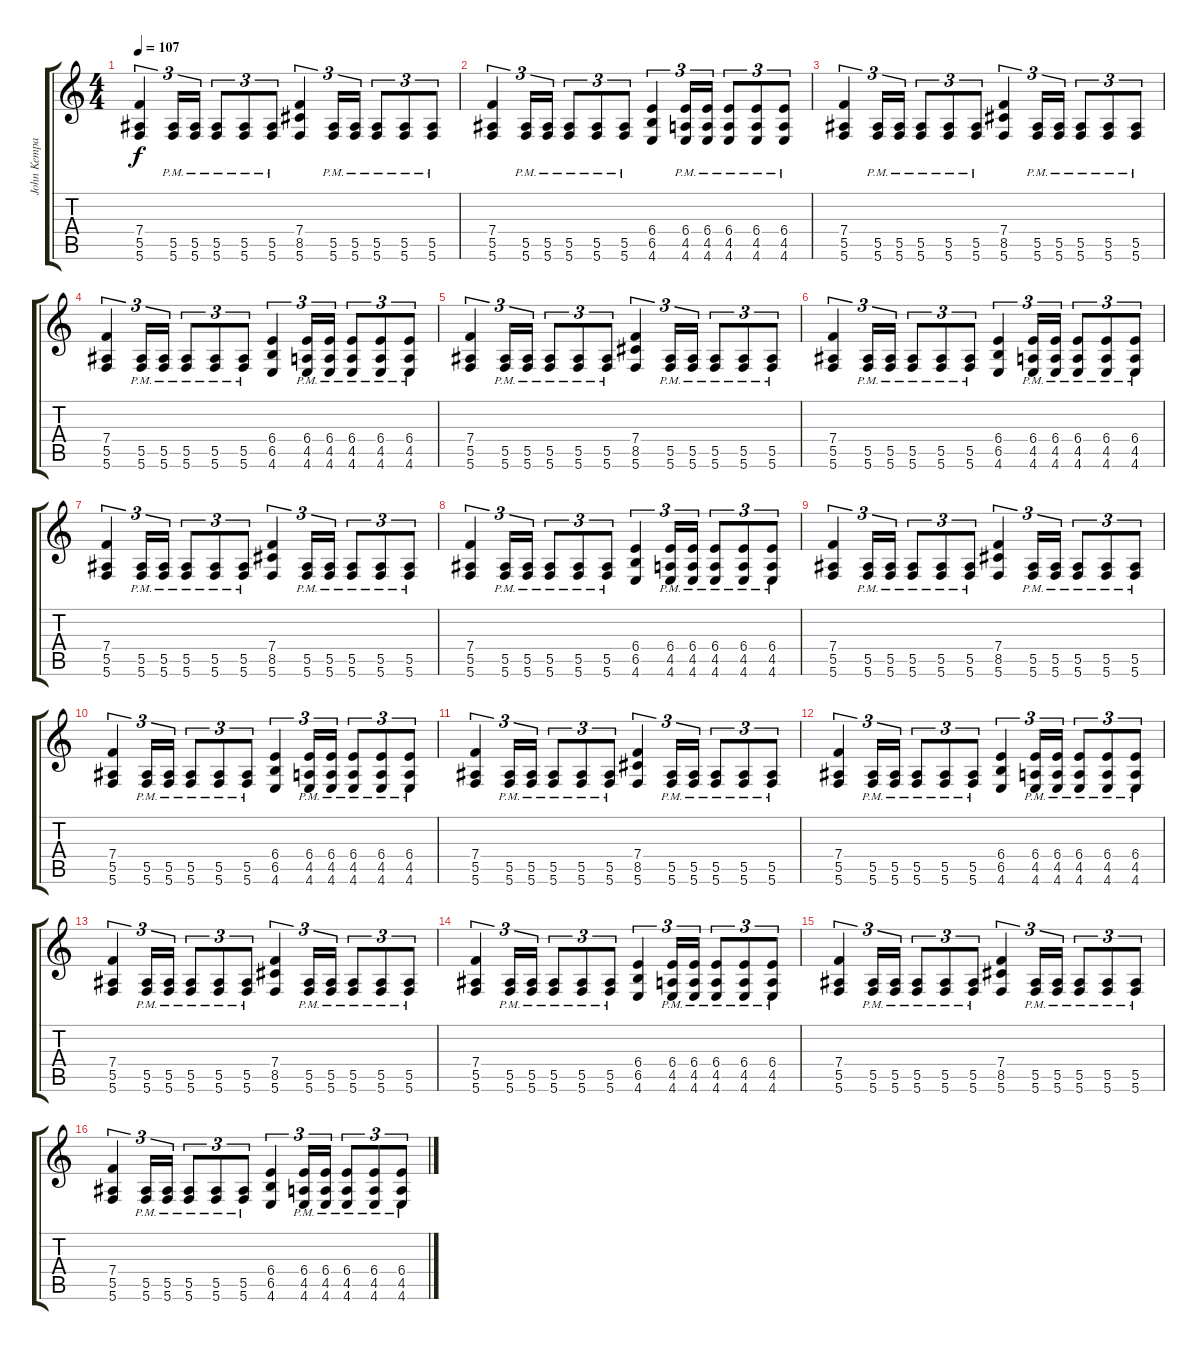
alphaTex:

\track ("John Kempainen (Rhythm Guitar)" "John Kempa") {instrument distortionguitar}
\staff {score tabs}
\tuning (C4 G3 Eb3 Bb2 F2 C2) {hide}
\ts (4 4)
\tempo 107
\clef g2
\ks c
(7.4 5.5 5.6).4{tu (3 2) dy f} (5.5{pm} 5.6{pm}).16{tu (3 2)} (5.5{pm} 5.6{pm}).16{tu (3 2)} (5.5{pm} 5.6{pm}).8{tu (3 2)} (5.5{pm} 5.6{pm}).8{tu (3 2)} (5.5{pm} 5.6{pm}).8{tu (3 2)} (7.4 8.5 5.6).4{tu (3 2)} (5.5{pm} 5.6{pm}).16{tu (3 2)} (5.5{pm} 5.6{pm}).16{tu (3 2)} (5.5{pm} 5.6{pm}).8{tu (3 2)} (5.5{pm} 5.6{pm}).8{tu (3 2)} (5.5{pm} 5.6{pm}).8{tu (3 2)} |
(7.4 5.5 5.6).4{tu (3 2)} (5.5{pm} 5.6{pm}).16{tu (3 2)} (5.5{pm} 5.6{pm}).16{tu (3 2)} (5.5{pm} 5.6{pm}).8{tu (3 2)} (5.5{pm} 5.6{pm}).8{tu (3 2)} (5.5{pm} 5.6{pm}).8{tu (3 2)} (6.4 6.5 4.6).4{tu (3 2)} (6.4{pm} 4.5{pm} 4.6{pm}).16{tu (3 2)} (6.4{pm} 4.5{pm} 4.6{pm}).16{tu (3 2)} (6.4{pm} 4.5{pm} 4.6{pm}).8{tu (3 2)} (6.4{pm} 4.5{pm} 4.6{pm}).8{tu (3 2)} (6.4{pm} 4.5{pm} 4.6{pm}).8{tu (3 2)} |
(7.4 5.5 5.6).4{tu (3 2)} (5.5{pm} 5.6{pm}).16{tu (3 2)} (5.5{pm} 5.6{pm}).16{tu (3 2)} (5.5{pm} 5.6{pm}).8{tu (3 2)} (5.5{pm} 5.6{pm}).8{tu (3 2)} (5.5{pm} 5.6{pm}).8{tu (3 2)} (7.4 8.5 5.6).4{tu (3 2)} (5.5{pm} 5.6{pm}).16{tu (3 2)} (5.5{pm} 5.6{pm}).16{tu (3 2)} (5.5{pm} 5.6{pm}).8{tu (3 2)} (5.5{pm} 5.6{pm}).8{tu (3 2)} (5.5{pm} 5.6{pm}).8{tu (3 2)} |
(7.4 5.5 5.6).4{tu (3 2)} (5.5{pm} 5.6{pm}).16{tu (3 2)} (5.5{pm} 5.6{pm}).16{tu (3 2)} (5.5{pm} 5.6{pm}).8{tu (3 2)} (5.5{pm} 5.6{pm}).8{tu (3 2)} (5.5{pm} 5.6{pm}).8{tu (3 2)} (6.4 6.5 4.6).4{tu (3 2)} (6.4{pm} 4.5{pm} 4.6{pm}).16{tu (3 2)} (6.4{pm} 4.5{pm} 4.6{pm}).16{tu (3 2)} (6.4{pm} 4.5{pm} 4.6{pm}).8{tu (3 2)} (6.4{pm} 4.5{pm} 4.6{pm}).8{tu (3 2)} (6.4{pm} 4.5{pm} 4.6{pm}).8{tu (3 2)} |
(7.4 5.5 5.6).4{tu (3 2)} (5.5{pm} 5.6{pm}).16{tu (3 2)} (5.5{pm} 5.6{pm}).16{tu (3 2)} (5.5{pm} 5.6{pm}).8{tu (3 2)} (5.5{pm} 5.6{pm}).8{tu (3 2)} (5.5{pm} 5.6{pm}).8{tu (3 2)} (7.4 8.5 5.6).4{tu (3 2)} (5.5{pm} 5.6{pm}).16{tu (3 2)} (5.5{pm} 5.6{pm}).16{tu (3 2)} (5.5{pm} 5.6{pm}).8{tu (3 2)} (5.5{pm} 5.6{pm}).8{tu (3 2)} (5.5{pm} 5.6{pm}).8{tu (3 2)} |
(7.4 5.5 5.6).4{tu (3 2)} (5.5{pm} 5.6{pm}).16{tu (3 2)} (5.5{pm} 5.6{pm}).16{tu (3 2)} (5.5{pm} 5.6{pm}).8{tu (3 2)} (5.5{pm} 5.6{pm}).8{tu (3 2)} (5.5{pm} 5.6{pm}).8{tu (3 2)} (6.4 6.5 4.6).4{tu (3 2)} (6.4{pm} 4.5{pm} 4.6{pm}).16{tu (3 2)} (6.4{pm} 4.5{pm} 4.6{pm}).16{tu (3 2)} (6.4{pm} 4.5{pm} 4.6{pm}).8{tu (3 2)} (6.4{pm} 4.5{pm} 4.6{pm}).8{tu (3 2)} (6.4{pm} 4.5{pm} 4.6{pm}).8{tu (3 2)} |
(7.4 5.5 5.6).4{tu (3 2)} (5.5{pm} 5.6{pm}).16{tu (3 2)} (5.5{pm} 5.6{pm}).16{tu (3 2)} (5.5{pm} 5.6{pm}).8{tu (3 2)} (5.5{pm} 5.6{pm}).8{tu (3 2)} (5.5{pm} 5.6{pm}).8{tu (3 2)} (7.4 8.5 5.6).4{tu (3 2)} (5.5{pm} 5.6{pm}).16{tu (3 2)} (5.5{pm} 5.6{pm}).16{tu (3 2)} (5.5{pm} 5.6{pm}).8{tu (3 2)} (5.5{pm} 5.6{pm}).8{tu (3 2)} (5.5{pm} 5.6{pm}).8{tu (3 2)} |
(7.4 5.5 5.6).4{tu (3 2)} (5.5{pm} 5.6{pm}).16{tu (3 2)} (5.5{pm} 5.6{pm}).16{tu (3 2)} (5.5{pm} 5.6{pm}).8{tu (3 2)} (5.5{pm} 5.6{pm}).8{tu (3 2)} (5.5{pm} 5.6{pm}).8{tu (3 2)} (6.4 6.5 4.6).4{tu (3 2)} (6.4{pm} 4.5{pm} 4.6{pm}).16{tu (3 2)} (6.4{pm} 4.5{pm} 4.6{pm}).16{tu (3 2)} (6.4{pm} 4.5{pm} 4.6{pm}).8{tu (3 2)} (6.4{pm} 4.5{pm} 4.6{pm}).8{tu (3 2)} (6.4{pm} 4.5{pm} 4.6{pm}).8{tu (3 2)} |
(7.4 5.5 5.6).4{tu (3 2)} (5.5{pm} 5.6{pm}).16{tu (3 2)} (5.5{pm} 5.6{pm}).16{tu (3 2)} (5.5{pm} 5.6{pm}).8{tu (3 2)} (5.5{pm} 5.6{pm}).8{tu (3 2)} (5.5{pm} 5.6{pm}).8{tu (3 2)} (7.4 8.5 5.6).4{tu (3 2)} (5.5{pm} 5.6{pm}).16{tu (3 2)} (5.5{pm} 5.6{pm}).16{tu (3 2)} (5.5{pm} 5.6{pm}).8{tu (3 2)} (5.5{pm} 5.6{pm}).8{tu (3 2)} (5.5{pm} 5.6{pm}).8{tu (3 2)} |
(7.4 5.5 5.6).4{tu (3 2)} (5.5{pm} 5.6{pm}).16{tu (3 2)} (5.5{pm} 5.6{pm}).16{tu (3 2)} (5.5{pm} 5.6{pm}).8{tu (3 2)} (5.5{pm} 5.6{pm}).8{tu (3 2)} (5.5{pm} 5.6{pm}).8{tu (3 2)} (6.4 6.5 4.6).4{tu (3 2)} (6.4{pm} 4.5{pm} 4.6{pm}).16{tu (3 2)} (6.4{pm} 4.5{pm} 4.6{pm}).16{tu (3 2)} (6.4{pm} 4.5{pm} 4.6{pm}).8{tu (3 2)} (6.4{pm} 4.5{pm} 4.6{pm}).8{tu (3 2)} (6.4{pm} 4.5{pm} 4.6{pm}).8{tu (3 2)} |
(7.4 5.5 5.6).4{tu (3 2)} (5.5{pm} 5.6{pm}).16{tu (3 2)} (5.5{pm} 5.6{pm}).16{tu (3 2)} (5.5{pm} 5.6{pm}).8{tu (3 2)} (5.5{pm} 5.6{pm}).8{tu (3 2)} (5.5{pm} 5.6{pm}).8{tu (3 2)} (7.4 8.5 5.6).4{tu (3 2)} (5.5{pm} 5.6{pm}).16{tu (3 2)} (5.5{pm} 5.6{pm}).16{tu (3 2)} (5.5{pm} 5.6{pm}).8{tu (3 2)} (5.5{pm} 5.6{pm}).8{tu (3 2)} (5.5{pm} 5.6{pm}).8{tu (3 2)} |
(7.4 5.5 5.6).4{tu (3 2)} (5.5{pm} 5.6{pm}).16{tu (3 2)} (5.5{pm} 5.6{pm}).16{tu (3 2)} (5.5{pm} 5.6{pm}).8{tu (3 2)} (5.5{pm} 5.6{pm}).8{tu (3 2)} (5.5{pm} 5.6{pm}).8{tu (3 2)} (6.4 6.5 4.6).4{tu (3 2)} (6.4{pm} 4.5{pm} 4.6{pm}).16{tu (3 2)} (6.4{pm} 4.5{pm} 4.6{pm}).16{tu (3 2)} (6.4{pm} 4.5{pm} 4.6{pm}).8{tu (3 2)} (6.4{pm} 4.5{pm} 4.6{pm}).8{tu (3 2)} (6.4{pm} 4.5{pm} 4.6{pm}).8{tu (3 2)} |
(7.4 5.5 5.6).4{tu (3 2)} (5.5{pm} 5.6{pm}).16{tu (3 2)} (5.5{pm} 5.6{pm}).16{tu (3 2)} (5.5{pm} 5.6{pm}).8{tu (3 2)} (5.5{pm} 5.6{pm}).8{tu (3 2)} (5.5{pm} 5.6{pm}).8{tu (3 2)} (7.4 8.5 5.6).4{tu (3 2)} (5.5{pm} 5.6{pm}).16{tu (3 2)} (5.5{pm} 5.6{pm}).16{tu (3 2)} (5.5{pm} 5.6{pm}).8{tu (3 2)} (5.5{pm} 5.6{pm}).8{tu (3 2)} (5.5{pm} 5.6{pm}).8{tu (3 2)} |
(7.4 5.5 5.6).4{tu (3 2)} (5.5{pm} 5.6{pm}).16{tu (3 2)} (5.5{pm} 5.6{pm}).16{tu (3 2)} (5.5{pm} 5.6{pm}).8{tu (3 2)} (5.5{pm} 5.6{pm}).8{tu (3 2)} (5.5{pm} 5.6{pm}).8{tu (3 2)} (6.4 6.5 4.6).4{tu (3 2)} (6.4{pm} 4.5{pm} 4.6{pm}).16{tu (3 2)} (6.4{pm} 4.5{pm} 4.6{pm}).16{tu (3 2)} (6.4{pm} 4.5{pm} 4.6{pm}).8{tu (3 2)} (6.4{pm} 4.5{pm} 4.6{pm}).8{tu (3 2)} (6.4{pm} 4.5{pm} 4.6{pm}).8{tu (3 2)} |
(7.4 5.5 5.6).4{tu (3 2)} (5.5{pm} 5.6{pm}).16{tu (3 2)} (5.5{pm} 5.6{pm}).16{tu (3 2)} (5.5{pm} 5.6{pm}).8{tu (3 2)} (5.5{pm} 5.6{pm}).8{tu (3 2)} (5.5{pm} 5.6{pm}).8{tu (3 2)} (7.4 8.5 5.6).4{tu (3 2)} (5.5{pm} 5.6{pm}).16{tu (3 2)} (5.5{pm} 5.6{pm}).16{tu (3 2)} (5.5{pm} 5.6{pm}).8{tu (3 2)} (5.5{pm} 5.6{pm}).8{tu (3 2)} (5.5{pm} 5.6{pm}).8{tu (3 2)} |
(7.4 5.5 5.6).4{tu (3 2)} (5.5{pm} 5.6{pm}).16{tu (3 2)} (5.5{pm} 5.6{pm}).16{tu (3 2)} (5.5{pm} 5.6{pm}).8{tu (3 2)} (5.5{pm} 5.6{pm}).8{tu (3 2)} (5.5{pm} 5.6{pm}).8{tu (3 2)} (6.4 6.5 4.6).4{tu (3 2)} (6.4{pm} 4.5{pm} 4.6{pm}).16{tu (3 2)} (6.4{pm} 4.5{pm} 4.6{pm}).16{tu (3 2)} (6.4{pm} 4.5{pm} 4.6{pm}).8{tu (3 2)} (6.4{pm} 4.5{pm} 4.6{pm}).8{tu (3 2)} (6.4{pm} 4.5{pm} 4.6{pm}).8{tu (3 2)}
